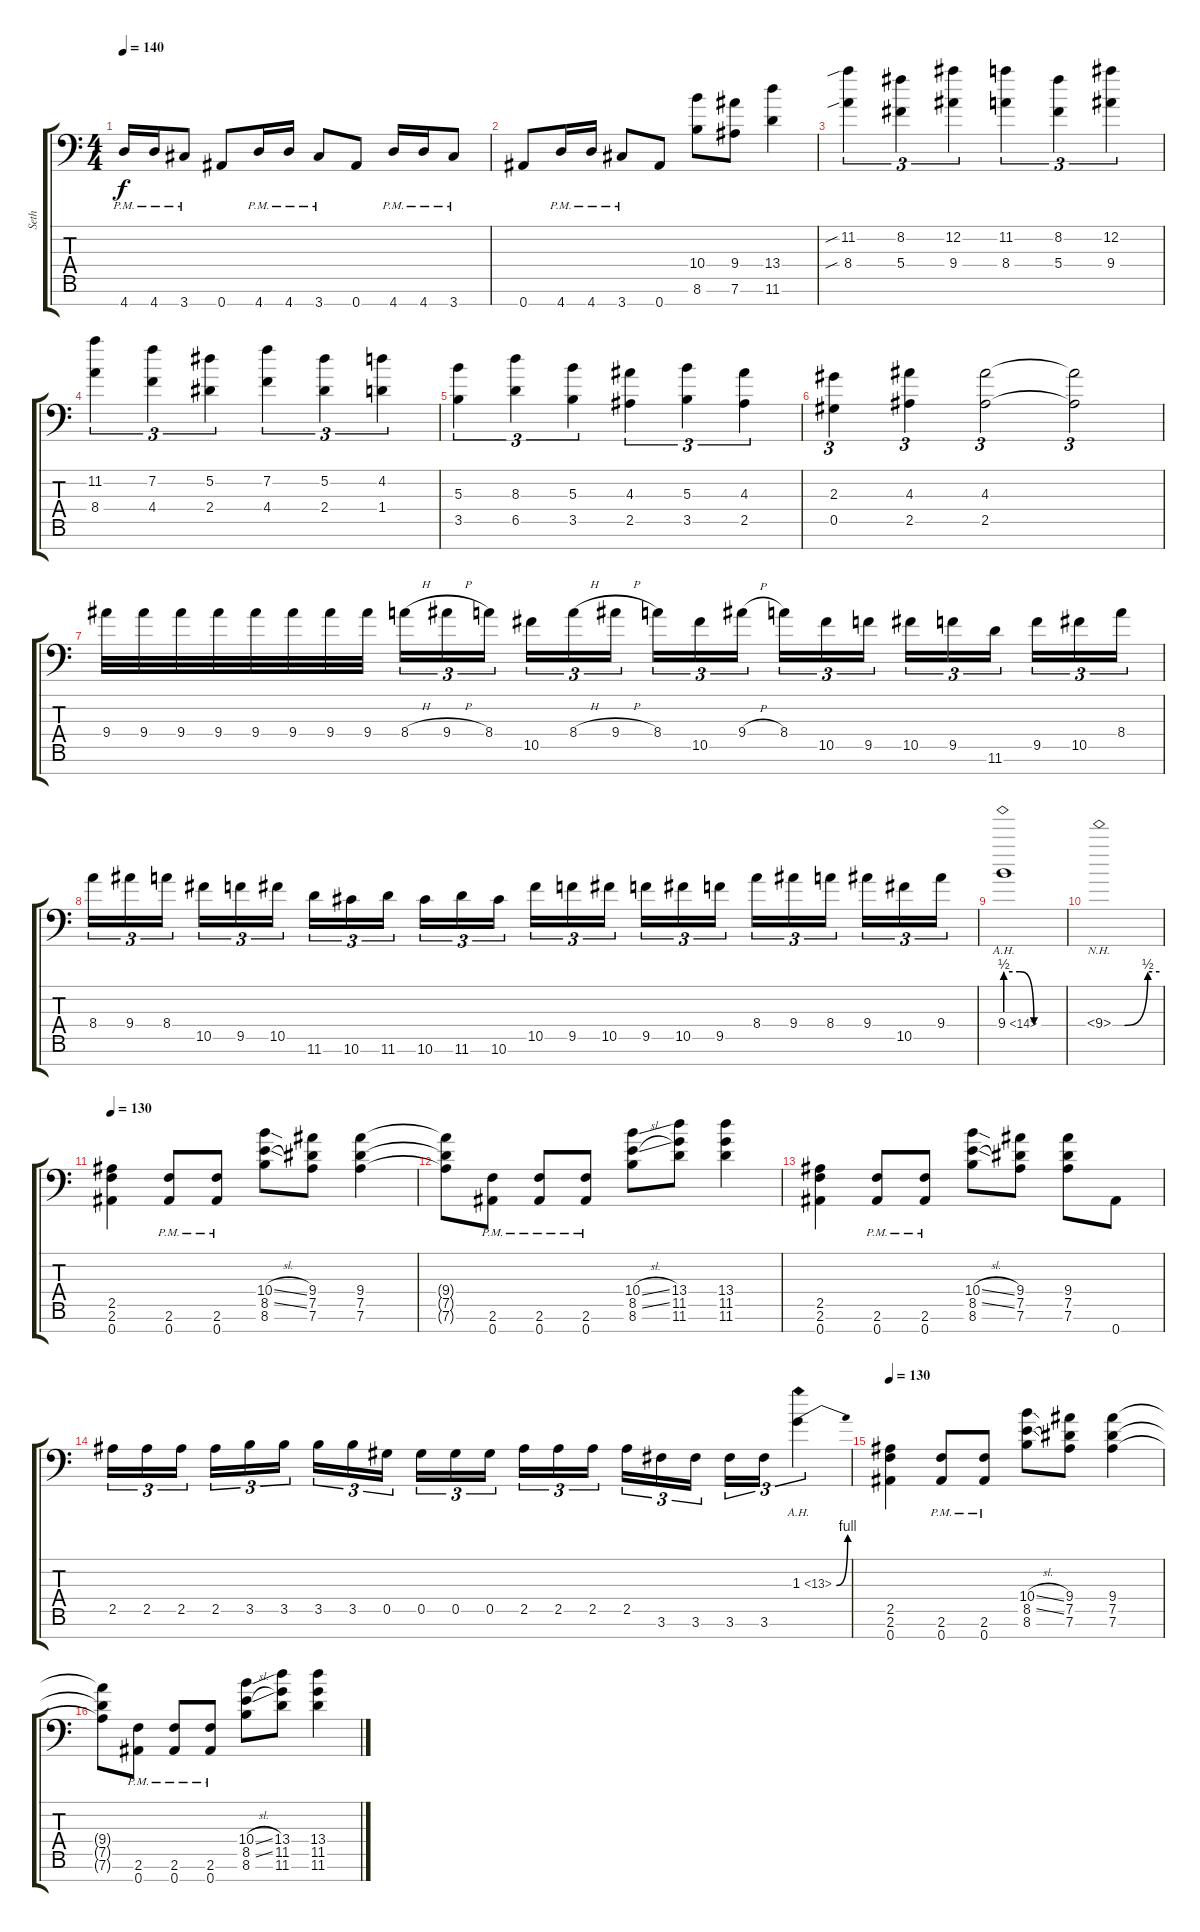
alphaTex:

\track ("Seth" "Seth") {instrument distortionguitar}
\staff {score tabs}
\tuning (Eb4 Bb3 Gb3 Db3 Ab2 Eb2 Bb1) {hide}
\ts (4 4)
\tempo 140
\clef f4
\ks c
4.7{pm}.16{dy f} 4.7{pm}.16 3.7{pm}.8 0.7.8 4.7{pm}.16 4.7{pm}.16 3.7{pm}.8 0.7.8 4.7{pm}.16 4.7{pm}.16 3.7{pm}.8 |
0.7.8 4.7{pm}.16 4.7{pm}.16 3.7{pm}.8 0.7.8 (10.4 8.6).8 (9.4 7.6).8 (13.4 11.6).4 |
(11.2{sib} 8.4{sib}).4{tu (3 2)} (8.2 5.4).4{tu (3 2)} (12.2 9.4).4{tu (3 2)} (11.2 8.4).4{tu (3 2)} (8.2 5.4).4{tu (3 2)} (12.2 9.4).4{tu (3 2)} |
(11.2 8.4).4{tu (3 2)} (7.2 4.4).4{tu (3 2)} (5.2 2.4).4{tu (3 2)} (7.2 4.4).4{tu (3 2)} (5.2 2.4).4{tu (3 2)} (4.2 1.4).4{tu (3 2)} |
(5.3 3.5).4{tu (3 2)} (8.3 6.5).4{tu (3 2)} (5.3 3.5).4{tu (3 2)} (4.3 2.5).4{tu (3 2)} (5.3 3.5).4{tu (3 2)} (4.3 2.5).4{tu (3 2)} |
(2.3 0.5).4{tu (3 2)} (4.3 2.5).4{tu (3 2)} (4.3 2.5).2{tu (3 2)} (4.3{t} 2.5{t}).2{tu (3 2)} |
9.4.32 9.4.32 9.4.32 9.4.32 9.4.32 9.4.32 9.4.32 9.4.32 8.4{h}.16{tu (3 2)} 9.4{h}.16{tu (3 2)} 8.4.16{tu (3 2) beam splitsecondary} 10.5.16{tu (3 2)} 8.4{h}.16{tu (3 2)} 9.4{h}.16{tu (3 2)} 8.4.16{tu (3 2)} 10.5.16{tu (3 2)} 9.4{h}.16{tu (3 2) beam splitsecondary} 8.4.16{tu (3 2)} 10.5.16{tu (3 2)} 9.5.16{tu (3 2)} 10.5.16{tu (3 2)} 9.5.16{tu (3 2)} 11.6.16{tu (3 2) beam splitsecondary} 9.5.16{tu (3 2)} 10.5.16{tu (3 2)} 8.4.16{tu (3 2)} |
8.4.16{tu (3 2)} 9.4.16{tu (3 2)} 8.4.16{tu (3 2) beam splitsecondary} 10.5.16{tu (3 2)} 9.5.16{tu (3 2)} 10.5.16{tu (3 2)} 11.6.16{tu (3 2)} 10.6.16{tu (3 2)} 11.6.16{tu (3 2) beam splitsecondary} 10.6.16{tu (3 2)} 11.6.16{tu (3 2)} 10.6.16{tu (3 2)} 10.5.16{tu (3 2)} 9.5.16{tu (3 2)} 10.5.16{tu (3 2) beam splitsecondary} 9.5.16{tu (3 2)} 10.5.16{tu (3 2)} 9.5.16{tu (3 2)} 8.4.16{tu (3 2)} 9.4.16{tu (3 2)} 8.4.16{tu (3 2) beam splitsecondary} 9.4.16{tu (3 2)} 10.5.16{tu (3 2)} 9.4.16{tu (3 2)} |
9.4{be (custom 0 2 15 2 30 0 60 0) ah 5}.1 |
9.4{be (custom 0 0 15 0 45 2 60 2) nh}.1 |
\tempo 130
(2.5 2.6 0.7).4{volume 16} (2.6{pm} 0.7{pm}).8 (2.6{pm} 0.7{pm}).8 (10.4{sl} 8.5{sl} 8.6).8 (9.4 7.5 7.6).8 (9.4 7.5 7.6).4 |
(9.4{t} 7.5{t} 7.6{t}).8 (2.6{pm} 0.7{pm}).8 (2.6{pm} 0.7{pm}).8 (2.6{pm} 0.7{pm}).8 (10.4{sl} 8.5{sl} 8.6).8 (13.4 11.5 11.6).8 (13.4 11.5 11.6).4 |
(2.5 2.6 0.7).4 (2.6{pm} 0.7{pm}).8 (2.6{pm} 0.7{pm}).8 (10.4{sl} 8.5{sl} 8.6).8 (9.4 7.5 7.6).8 (9.4 7.5 7.6).8 0.7.8 |
2.5.16{tu (3 2)} 2.5.16{tu (3 2)} 2.5.16{tu (3 2) beam splitsecondary} 2.5.16{tu (3 2)} 3.5.16{tu (3 2)} 3.5.16{tu (3 2)} 3.5.16{tu (3 2)} 3.5.16{tu (3 2)} 0.5.16{tu (3 2) beam splitsecondary} 0.5.16{tu (3 2)} 0.5.16{tu (3 2)} 0.5.16{tu (3 2)} 2.5.16{tu (3 2)} 2.5.16{tu (3 2)} 2.5.16{tu (3 2) beam splitsecondary} 2.5.16{tu (3 2)} 3.6.16{tu (3 2)} 3.6.16{tu (3 2)} 3.6.16{tu (3 2)} 3.6.16{tu (3 2)} 1.3{be (bend 0 0 60 4) ah 12}.4{tu (3 2)} |
\tempo 130
(2.5 2.6 0.7).4{volume 16} (2.6{pm} 0.7{pm}).8 (2.6{pm} 0.7{pm}).8 (10.4{sl} 8.5{sl} 8.6).8 (9.4 7.5 7.6).8 (9.4 7.5 7.6).4 |
(9.4{t} 7.5{t} 7.6{t}).8 (2.6{pm} 0.7{pm}).8 (2.6{pm} 0.7{pm}).8 (2.6{pm} 0.7{pm}).8 (10.4{sl} 8.5{sl} 8.6).8 (13.4 11.5 11.6).8 (13.4 11.5 11.6).4
